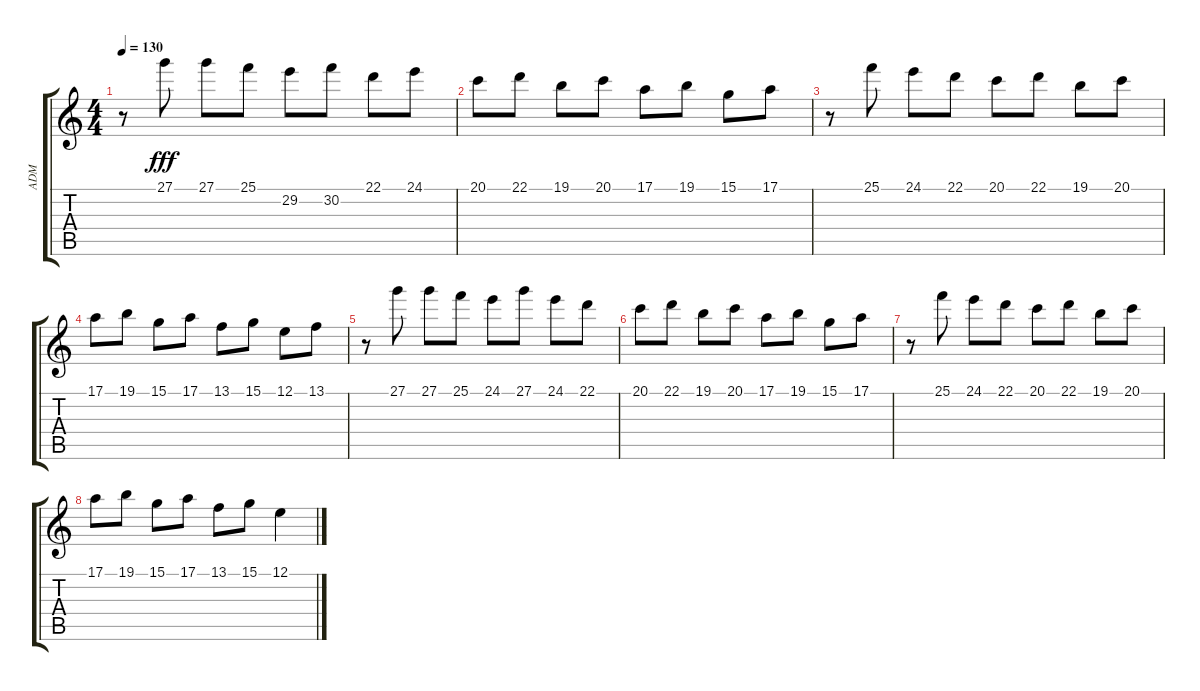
\track ("ADM" "ADM") {instrument acousticgrandpiano}
\staff {score tabs}
\tuning (E4 B3 G3 D3 A2 E2) {hide}
\ts (4 4)
\tempo 130
\clef g2
\ks c
r.8{dy fff} 27.1.8 27.1.8 25.1.8 29.2.8 30.2.8 22.1.8 24.1.8 |
20.1.8 22.1.8 19.1.8 20.1.8 17.1.8 19.1.8 15.1.8 17.1.8 |
r.8 25.1.8 24.1.8 22.1.8 20.1.8 22.1.8 19.1.8 20.1.8 |
17.1.8 19.1.8 15.1.8 17.1.8 13.1.8 15.1.8 12.1.8 13.1.8 |
r.8 27.1.8 27.1.8 25.1.8 24.1.8 27.1.8 24.1.8 22.1.8 |
20.1.8 22.1.8 19.1.8 20.1.8 17.1.8 19.1.8 15.1.8 17.1.8 |
r.8 25.1.8 24.1.8 22.1.8 20.1.8 22.1.8 19.1.8 20.1.8 |
17.1.8 19.1.8 15.1.8 17.1.8 13.1.8 15.1.8 12.1.4
